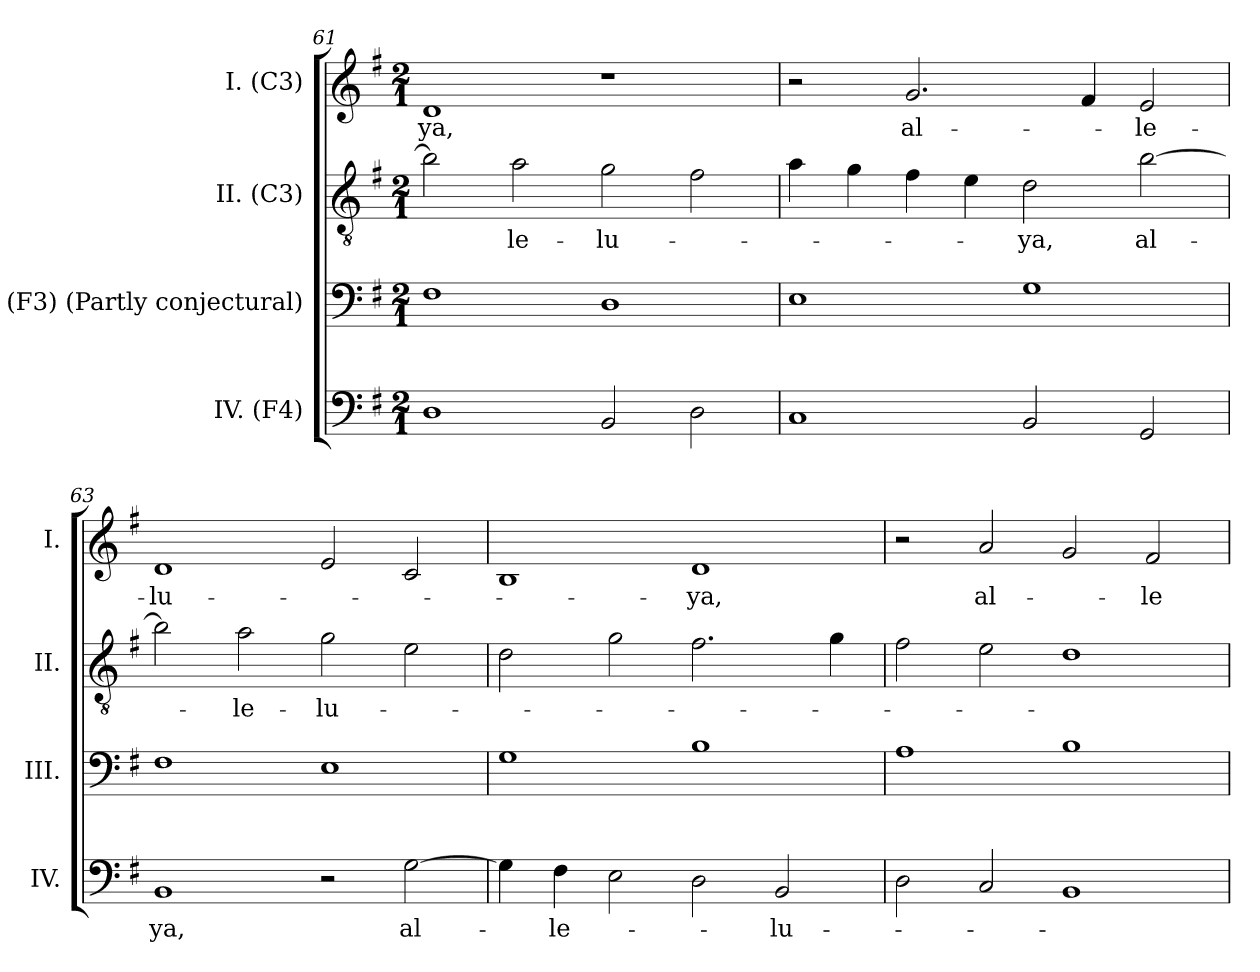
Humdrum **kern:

**kern	**text	**kern	**kern	**text	**kern	**text
*part4	*part4	*part3	*part2	*part2	*part1	*part1
*staff4	*staff4	*staff3	*staff2	*staff2	*staff1	*staff1
*I"IV. (F4)	*	*I"III. (F3) (Partly conjectural)	*I"II. (C3)	*	*I"I. (C3)	*
*I'IV.	*	*I'III.	*I'II.	*	*I'I.	*
*clefF4	*	*clefF4	*clefGv2	*	*clefG2	*
*	*	*ITrd7c12	*ITrd7c12	*	*	*
*k[f#]	*	*k[f#]	*k[f#]	*	*k[f#]	*
*G:	*	*G:	*G:	*	*G:	*
*M2/1	*	*M2/1	*M2/1	*	*M2/1	*
=61	=61	=61	=61	=61	=61	=61
!	!	!	!	!	!	!LO:LY:b:color=#000000
1Di	.	1FF#i	2Bi\]	.	1di	-ya,
!	!	!	!	!LO:LY:b:color=#000000	!	!
.	.	.	2Ai\	-le-	.	.
!	!	!	!	!LO:LY:b:color=#000000	!	!
2BBi/	.	1DDi	2Gi\	-lu-	1r	.
2Di\	.	.	2F#i\	.	.	.
=62	=62	=62	=62	=62	=62	=62
1Ci	.	1EEi	4Ai\	.	2r	.
.	.	.	4Gi\	.	.	.
!	!	!	!	!	!	!LO:LY:b:color=#000000
.	.	.	4F#i\	.	2.gi/	al-
.	.	.	4Ei\	.	.	.
!	!	!	!	!LO:LY:b:color=#000000	!	!
2BBi/	.	1GGi	2Di\	-ya,	.	.
.	.	.	.	.	4f#i/	.
!	!	!	!	!LO:LY:b:color=#000000	!	!
!	!	!	!	!	!	!LO:LY:b:color=#000000
2GGi/	.	.	[2Bi\	al-	2ei/	-le-
=63	=63	=63	=63	=63	=63	=63
!	!LO:LY:b:color=#000000	!	!	!	!	!
!	!	!	!	!	!	!LO:LY:b:color=#000000
1BBi	-ya,	1FF#i	2Bi\]	.	1di	-lu-
!	!	!	!	!LO:LY:b:color=#000000	!	!
.	.	.	2Ai\	-le-	.	.
!	!	!	!	!LO:LY:b:color=#000000	!	!
2r	.	1EEi	2Gi\	-lu-	2ei/	.
!	!LO:LY:b:color=#000000	!	!	!	!	!
[2Gi\	al-	.	2Ei\	.	2ci/	.
=64	=64	=64	=64	=64	=64	=64
4Gi\]	.	1GGi	2Di\	.	1Bi	.
!	!LO:LY:b:color=#000000	!	!	!	!	!
4F#i\	-le-	.	.	.	.	.
2Ei\	.	.	2Gi\	.	.	.
!	!	!	!	!	!	!LO:LY:b:color=#000000
2Di\	.	1BBi	2.F#i\	.	1di	-ya,
!	!LO:LY:b:color=#000000	!	!	!	!	!
2BBi/	-lu-	.	.	.	.	.
.	.	.	4Gi\	.	.	.
!!LO:LB:g=z
=65	=65	=65	=65	=65	=65	=65
2Di\	.	1AAi	2F#i\	.	2r	.
!	!	!	!	!	!	!LO:LY:b:color=#000000
2Ci/	.	.	2Ei\	.	2ai/	al-
1BBi	.	1BBi	1Di	.	2gi/	.
!	!	!	!	!	!	!LO:LY:b:color=#000000
.	.	.	.	.	2f#i/	-le-
=	=	=	=	=	=	=
*-	*-	*-	*-	*-	*-	*-
